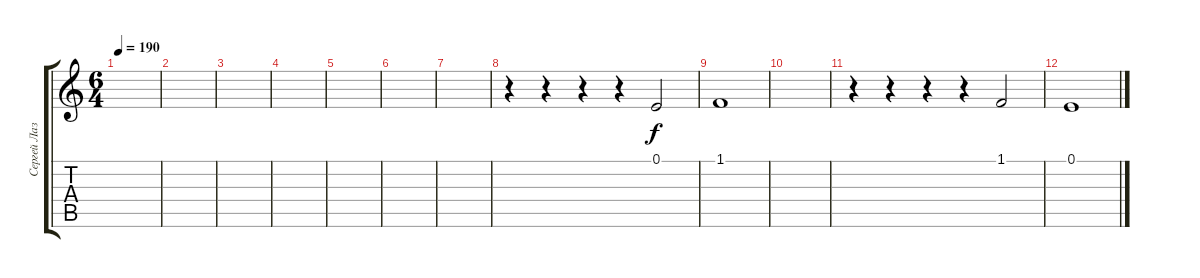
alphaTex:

\track ("Сергей Лазарев" "Сергей Лаз") {instrument pad3polysynth}
\staff {score tabs}
\tuning (E4 B3 G3 D3 A2 E2) {hide}
\ts (6 4)
\tempo 190
\clef g2
\ks c
|
|
|
|
|
|
|
r.4 r.4 r.4 r.4 0.1.2 |
1.1.1 |
|
r.4 r.4 r.4 r.4 1.1.2 |
0.1.1
